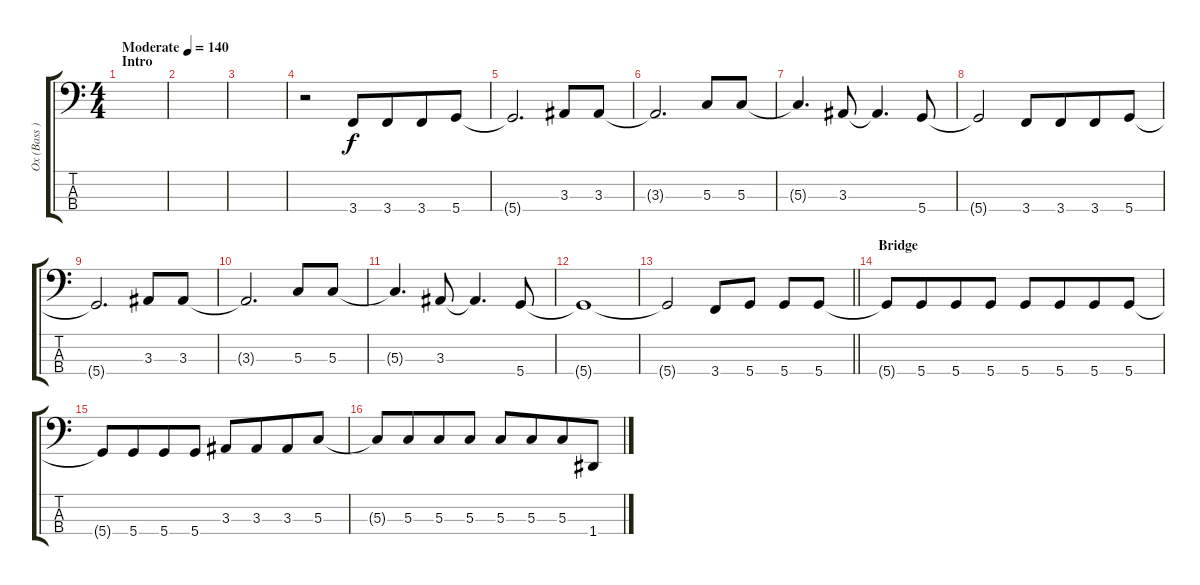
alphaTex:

\track ("Ox (Bass )" "Ox (Bass )") {instrument electricbassfinger}
\staff {score tabs}
\tuning (F2 C2 G1 D1) {hide}
\ts (4 4)
\section ("" "Intro")
\tempo (140 "Moderate")
\clef f4
\ks c
|
|
|
r.2 3.4.8 3.4.8{beam merge} 3.4.8 5.4.8 |
5.4{t}.2{d} 3.3.8 3.3.8 |
3.3{t}.2{d} 5.3.8 5.3.8 |
5.3{t}.4{d} 3.3.8 3.3{t}.4{d} 5.4.8 |
5.4{t}.2 3.4.8 3.4.8{beam merge} 3.4.8 5.4.8 |
5.4{t}.2{d} 3.3.8 3.3.8 |
3.3{t}.2{d} 5.3.8 5.3.8 |
5.3{t}.4{d} 3.3.8 3.3{t}.4{d} 5.4.8 |
5.4{t}.1 |
\barLineRight lightlight
5.4{t}.2 3.4.8 5.4.8 5.4.8 5.4.8 |
\section ("" "Bridge")
5.4{t}.8 5.4.8{beam merge} 5.4.8 5.4.8{beam split} 5.4.8 5.4.8{beam merge} 5.4.8 5.4.8 |
5.4{t}.8 5.4.8{beam merge} 5.4.8 5.4.8 3.3.8 3.3.8{beam merge} 3.3.8 5.3.8 |
5.3{t}.8 5.3.8{beam merge} 5.3.8 5.3.8 5.3.8 5.3.8{beam merge} 5.3.8 1.4.8
